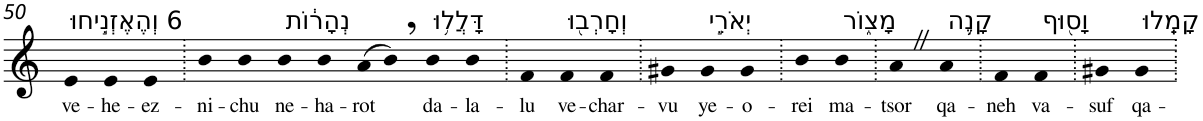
**kern	**text
*part1	*part1
*staff1	*staff1
*I"Piano	*
*I'Pno	*
!!LO:PB:g=z
*clefG2	*
*k[]	*
=50	=50
!LO:TX:a:t=6 וְהֶאֶזְנִ֣יחוּ	!
!	!LO:LY:b
4e	ve-
!	!LO:LY:b
4e	-he-
!	!LO:LY:b
4e	-ez-
=51.	=51.
!	!LO:LY:b
4b	-ni-
!	!LO:LY:b
4b	-chu
!LO:TX:a:t=נְהָר֔וֹת	!
!	!LO:LY:b
4b	ne-
!	!LO:LY:b
4b	-ha-
!	!LO:LY:b
(8a	-rot
8b,)	.
!LO:TX:a:t=דָּלֲל֥וּ	!
!	!LO:LY:b
4b	da-
!	!LO:LY:b
4b	-la-
=52.	=52.
!	!LO:LY:b
4f	-lu
!LO:TX:a:t=וְחָרְב֖וּ	!
!	!LO:LY:b
4f	ve-
!	!LO:LY:b
4f	-char-
=53.	=53.
!	!LO:LY:b
4g#X	-vu
!LO:TX:a:t=יְאֹרֵ֣י	!
!	!LO:LY:b
4g#	ye-
!	!LO:LY:b
4g#	-o-
=54.	=54.
!	!LO:LY:b
4b	-rei
!LO:TX:a:t=מָצ֑וֹר	!
!	!LO:LY:b
4b	ma-
=55.	=55.
!	!LO:LY:b
4aZ	-tsor
!LO:TX:a:t=קָנֶ֥ה	!
!	!LO:LY:b
4a	qa-
=56.	=56.
!	!LO:LY:b
4f	-neh
!LO:TX:a:t=וָס֖וּף	!
!	!LO:LY:b
4f	va-
=57.	=57.
!	!LO:LY:b
4g#X	-suf
!LO:TX:a:t=קָמֵֽלוּ	!
!	!LO:LY:b
4g#	qa-
=.	=.
*-	*-
